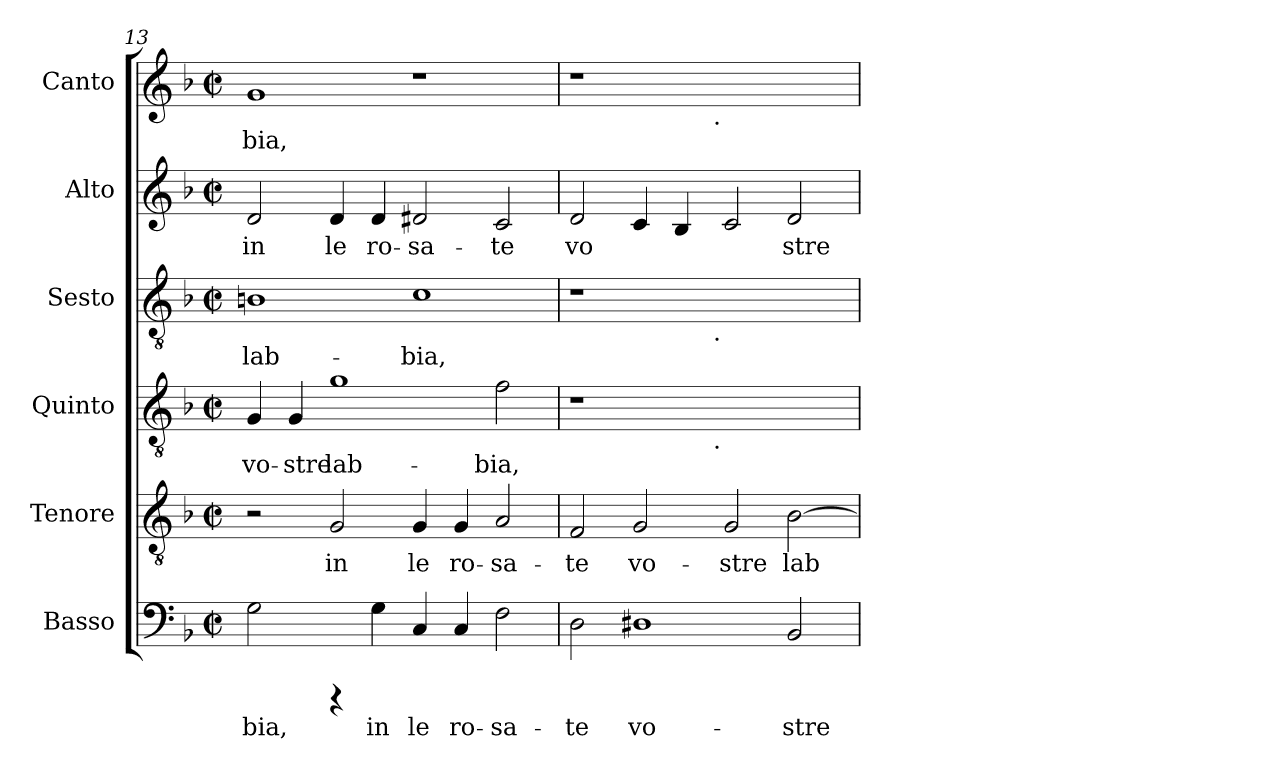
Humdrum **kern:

**kern	**text	**kern	**text	**kern	**text	**kern	**text	**kern	**text	**kern	**text
*part6	*part6	*part5	*part5	*part4	*part4	*part3	*part3	*part2	*part2	*part1	*part1
*staff6	*staff6	*staff5	*staff5	*staff4	*staff4	*staff3	*staff3	*staff2	*staff2	*staff1	*staff1
*I"Basso	*	*I"Tenore	*	*I"Quinto	*	*I"Sesto	*	*I"Alto	*	*I"Canto	*
*clefF4	*	*clefGv2	*	*clefGv2	*	*clefGv2	*	*clefG2	*	*clefG2	*
*ITrd-3c-5	*	*ITrd-3c-5	*	*ITrd-3c-5	*	*ITrd-3c-5	*	*ITrd-3c-5	*	*	*
*k[b-e-]	*	*k[b-e-]	*	*k[b-e-]	*	*k[b-e-]	*	*k[b-e-]	*	*k[b-]	*
*B-:	*	*B-:	*	*B-:	*	*B-:	*	*B-:	*	*F:	*
*M2/2	*	*M2/2	*	*M2/2	*	*M2/2	*	*M2/2	*	*M2/2	*
*met(c|)	*	*met(c|)	*	*met(c|)	*	*met(c|)	*	*met(c|)	*	*met(c|)	*
=13	=13	=13	=13	=13	=13	=13	=13	=13	=13	=13	=13
!	!LO:LY:b:cj	!	!	!	!LO:LY:b:cj	!	!LO:LY:b:cj	!	!LO:LY:b:cj	!	!LO:LY:b:cj
2c\	-bia,	2r	.	4c/	vo-	1en	lab-	2g/	in	1g	bia,
!	!	!	!	!	!LO:LY:b:cj	!	!	!	!	!	!
.	.	.	.	4c/	-stre	.	.	.	.	.	.
!	!	!	!LO:LY:b:cj	!	!LO:LY:b:cj	!	!	!	!LO:LY:b:cj	!	!
4rCCC	.	2c/	in	1cc	lab-	.	.	4g/	le	.	.
!	!LO:LY:b:cj	!	!	!	!	!	!	!	!LO:LY:b:cj	!	!
4c\	in	.	.	.	.	.	.	4g/	ro-	.	.
!	!LO:LY:b:cj	!	!LO:LY:b:cj	!	!	!	!LO:LY:b:cj	!	!LO:LY:b:cj	!	!
4F/	le	4c/	le	.	.	1f	-bia,	2g#X/	-sa-	1r	.
!	!LO:LY:b:cj	!	!LO:LY:b:cj	!	!	!	!	!	!	!	!
4F/	ro-	4c/	ro-	.	.	.	.	.	.	.	.
!	!LO:LY:b:cj	!	!LO:LY:b:cj	!	!LO:LY:b:cj	!	!	!	!LO:LY:b:cj	!	!
2B-\	-sa-	2d/	-sa-	2b-\	-bia,	.	.	2f/	-te	.	.
=14	=14	=14	=14	=14	=14	=14	=14	=14	=14	=14	=14
!	!LO:LY:b:cj	!	!LO:LY:b:cj	!	!	!	!	!	!LO:LY:b:cj	!	!
*	*	*	*	*^	*	*^	*	*	*	*^	*
2G\	-te	2B-/	-te	1r	2ryy	.	1r	2ryy	.	2g/	vo-	1r	2ryy	.
!	!LO:LY:b:cj	!	!LO:LY:b:cj	!	!	!	!	!	!	!	!LO:LY:b:cj	!	!	!
1G#X	vo-	2c/	vo-	.	4...ryy	.	.	4...ryy	.	4f/	--	.	4...ryy	.
!	!	!	!	!	!	!	!	!	!	!	!LO:LY:b:cj	!	!	!
.	.	.	.	.	.	.	.	.	.	4e-/	--	.	.	.
!	!	!	!	!	!	!	!	!	!	!	!	!	!LO:TX:b:t=.	!
!	!	!	!	!	!	!	!	!LO:TX:b:t=.	!	!	!	!	!	!
!	!	!	!	!	!LO:TX:b:t=.	!	!	!	!	!	!	!	!	!
.	.	.	.	.	1ryy	.	.	1ryy	.	.	.	.	1ryy	.
!	!	!	!LO:LY:b:cj	!	!	!	!	!	!	!	!LO:LY:b:cj	!	!	!
.	.	2c/	-stre	1ryy	.	.	1ryy	.	.	2f/	--	1ryy	.	.
!	!LO:LY:b:cj	!	!LO:LY:b:cj	!	!	!	!	!	!	!	!LO:LY:b:cj	!	!	!
2E-/	-stre	[>2e-\	lab-	.	.	.	.	.	.	2g/	-stre	.	.	.
.	.	.	.	.	32ryy	.	.	32ryy	.	.	.	.	32ryy	.
*	*	*	*	*v	*v	*	*	*	*	*	*	*v	*v	*
*	*	*	*	*	*	*v	*v	*	*	*	*	*
=	=	=	=	=	=	=	=	=	=	=	=
*-	*-	*-	*-	*-	*-	*-	*-	*-	*-	*-	*-
